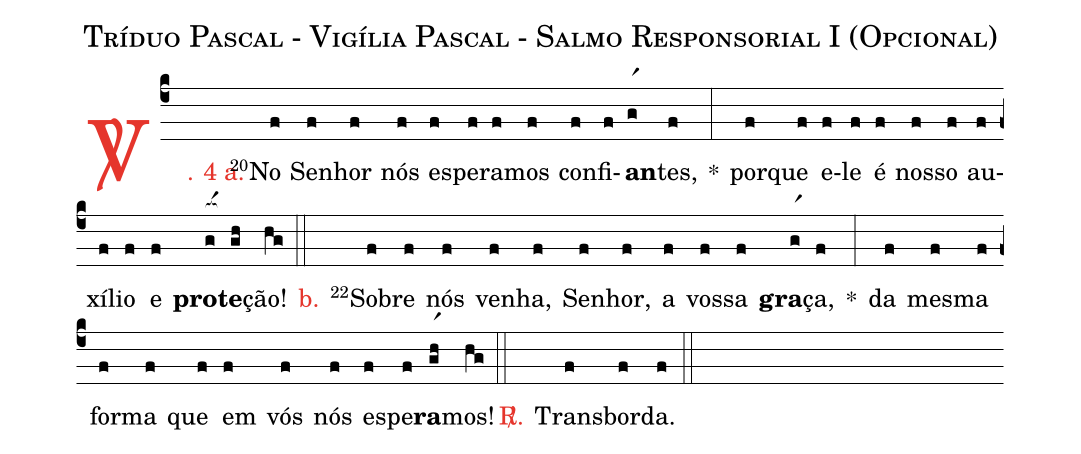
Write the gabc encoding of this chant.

name: Tríduo Pascal - Vigília Pascal - Salmo Responsorial I (Opcional);
%%
(c4)

<c><sp>V/</sp>. 4 a.</c>() <v>\VSup{20}</v>No(f) Se(f)nhor(f) nós(f) es(f)pe(f)ra(f)mos(f) con(f)fi(f)<b>an</b>(gr1)tes,(f) *(:)
por(f)que(f) e(f)le(f) é(f) nos(f)so(f) au(f)xí(f)lio(f) e(f) <b>pro</b>(g[ocba:1{])<b>te</b>(gh[ocba:0}])ção!(hg)

(::)

<nlba><c>b.</c>() <v>\VSup{22}</v>So</nlba>(f)bre(f) nós(f) ve(f)nha,(f) Se(f)nhor,(f) a(f) vos(f)sa(f) <b>gra</b>(gr1)ça,(f) *(:)
da(f) mes(f)ma(f) for(f)ma(f) que(f) em(f) vós(f) nós(f) es(f)pe(f)<b>ra</b>(gr1h)mos!(hg)

(::)

<nlba><c><sp>R/</sp>.</c>() Trans</nlba>(f)bor(f)da.(f)

(::)
